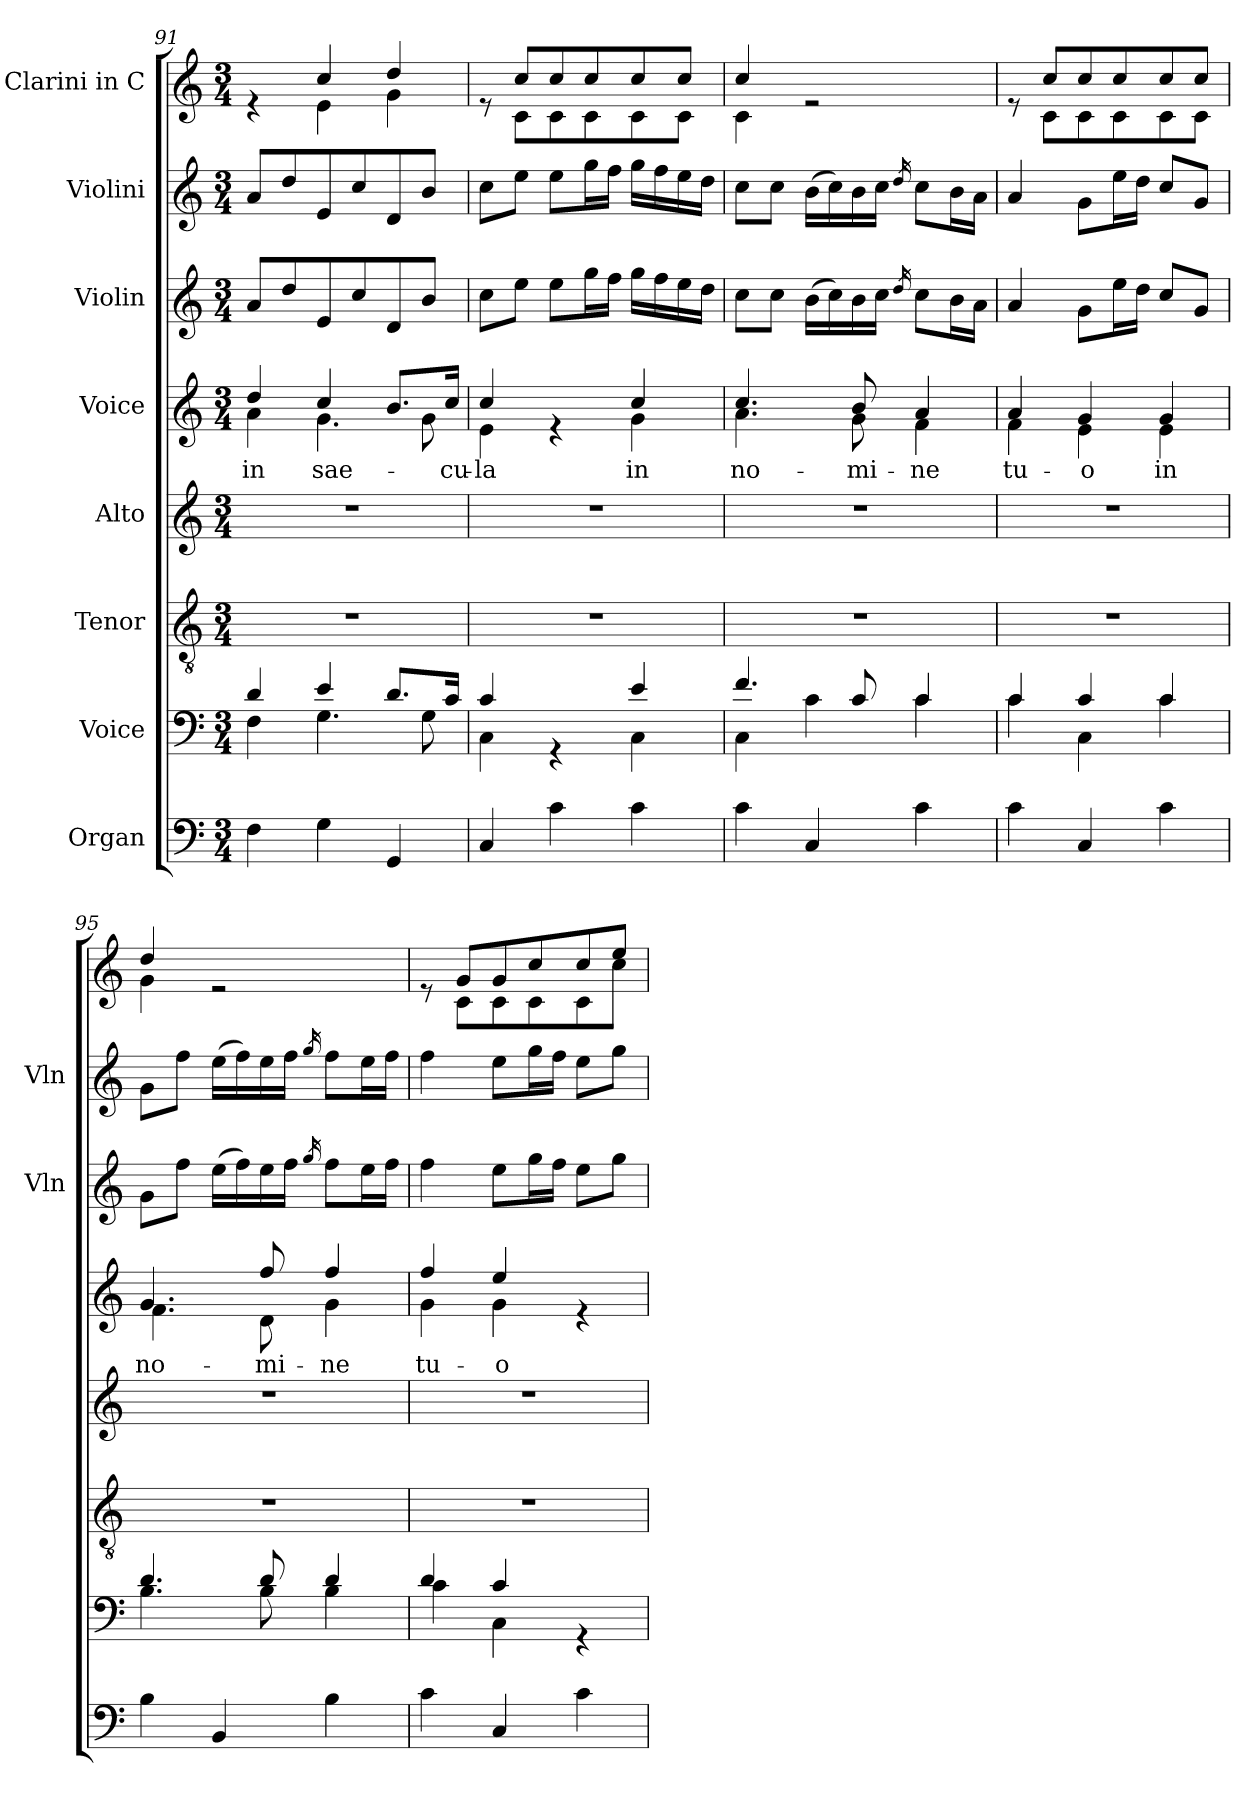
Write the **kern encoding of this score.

**kern	**kern	**kern	**kern	**kern	**text	**kern	**kern	**kern
*part8	*part7	*part6	*part5	*part4	*part4	*part3	*part2	*part1
*staff8	*staff7	*staff6	*staff5	*staff4	*staff4	*staff3	*staff2	*staff1
*I"Organ	*I"Voice	*I"Tenor	*I"Alto	*I"Voice	*	*I"Violin	*I"Violini	*I"Clarini in C
*	*	*	*	*	*	*I'Vln	*I'Vln	*
!!LO:LB:g=z
*clefF4	*clefF4	*clefGv2	*clefG2	*clefG2	*	*clefG2	*clefG2	*clefG2
*k[]	*k[]	*k[]	*k[]	*k[]	*	*k[]	*k[]	*k[]
*M3/4	*M3/4	*M3/4	*M3/4	*M3/4	*	*M3/4	*M3/4	*M3/4
=91	=91	=91	=91	=91	=91	=91	=91	=91
*	*^	*	*	*	*	*	*	*
!	!	!	!	!	!	!LO:LY:b	!	!	!
*	*	*	*	*	*^	*	*	*	*^
4F\	4d/	4F\	2.r	2.r	4dd/	4a\	in	8a/L	8a/L	4re	4ryy
.	.	.	.	.	.	.	.	8dd/	8dd/	.	.
!	!	!	!	!	!	!	!LO:LY:b	!	!	!	!
4G\	4e/	4.G\	.	.	4cc/	4.g\	sae-	8e/	8e/	4cc/	4e\
.	.	.	.	.	.	.	.	8cc/	8cc/	.	.
4GG/	8.d/L	.	.	.	8.b/L	.	.	8d/	8d/	4dd/	4g\
.	.	8G\	.	.	.	8g\	.	8b/J	8b/J	.	.
!	!	!	!	!	!	!	!LO:LY:b	!	!	!	!
.	16c/Jk	.	.	.	16cc/Jk	.	-cu-	.	.	.	.
=92	=92	=92	=92	=92	=92	=92	=92	=92	=92	=92	=92
!	!	!	!	!	!	!	!LO:LY:b	!	!	!	!
4C/	4c/	4C\	2.r	2.r	4cc/	4e\	-la	8cc\L	8cc\L	8re	8ryy
.	.	.	.	.	.	.	.	8ee\J	8ee\J	8cc/L	8c\L
4c\	4rGG	4ryy	.	.	4re	4ryy	.	8ee\L	8ee\L	8cc/	8c\
.	.	.	.	.	.	.	.	16gg\L	16gg\L	8cc/	8c\
.	.	.	.	.	.	.	.	16ff\JJ	16ff\JJ	.	.
!	!	!	!	!	!	!	!LO:LY:b	!	!	!	!
4c\	4e/	4C\	.	.	4cc/	4g\	in	16gg\LL	16gg\LL	8cc/	8c\
.	.	.	.	.	.	.	.	16ff\	16ff\	.	.
.	.	.	.	.	.	.	.	16ee\	16ee\	8cc/J	8c\J
.	.	.	.	.	.	.	.	16dd\JJ	16dd\JJ	.	.
=93	=93	=93	=93	=93	=93	=93	=93	=93	=93	=93	=93
!	!	!	!	!	!	!	!LO:LY:b	!	!	!	!
4c\	4.f/	4C\	2.r	2.r	4.cc/	4.a\	no-	8cc\L	8cc\L	4cc/	4c\
.	.	.	.	.	.	.	.	8cc\J	8cc\J	.	.
4C/	.	4c\	.	.	.	.	.	(16b\LL	(16b\LL	2re	2ryy
.	.	.	.	.	.	.	.	16cc\)	16cc\)	.	.
!	!	!	!	!	!	!	!LO:LY:b	!	!	!	!
.	8c/	.	.	.	8b/	8g\	-mi-	16b\	16b\	.	.
.	.	.	.	.	.	.	.	16cc\JJ	16cc\JJ	.	.
.	.	.	.	.	.	.	.	16qdd/	16qdd/	.	.
!	!	!	!	!	!	!	!LO:LY:b	!	!	!	!
4c\	4c/	4c\	.	.	4a/	4f\	-ne	8cc\L	8cc\L	.	.
.	.	.	.	.	.	.	.	16b\L	16b\L	.	.
.	.	.	.	.	.	.	.	16a\JJ	16a\JJ	.	.
=94	=94	=94	=94	=94	=94	=94	=94	=94	=94	=94	=94
!	!	!	!	!	!	!	!LO:LY:b	!	!	!	!
4c\	4c/	4c\	2.r	2.r	4a/	4f\	tu-	4a/	4a/	8re	8ryy
.	.	.	.	.	.	.	.	.	.	8cc/L	8c\L
!	!	!	!	!	!	!	!LO:LY:b	!	!	!	!
4C/	4c/	4C\	.	.	4g/	4e\	-o	8g\L	8g\L	8cc/	8c\
.	.	.	.	.	.	.	.	16ee\L	16ee\L	8cc/	8c\
.	.	.	.	.	.	.	.	16dd\JJ	16dd\JJ	.	.
!	!	!	!	!	!	!	!LO:LY:b	!	!	!	!
4c\	4c/	4c\	.	.	4g/	4e\	in	8cc/L	8cc/L	8cc/	8c\
.	.	.	.	.	.	.	.	8g/J	8g/J	8cc/J	8c\J
=95	=95	=95	=95	=95	=95	=95	=95	=95	=95	=95	=95
!	!	!	!	!	!	!	!LO:LY:b	!	!	!	!
4B\	4.d/	4.B\	2.r	2.r	4.g/	4.f\	no-	8g\L	8g\L	4dd/	4g\
.	.	.	.	.	.	.	.	8ff\J	8ff\J	.	.
4BB/	.	.	.	.	.	.	.	(16ee\LL	(16ee\LL	2re	2ryy
.	.	.	.	.	.	.	.	16ff\)	16ff\)	.	.
!	!	!	!	!	!	!	!LO:LY:b	!	!	!	!
.	8d/	8B\	.	.	8ff/	8d\	-mi-	16ee\	16ee\	.	.
.	.	.	.	.	.	.	.	16ff\JJ	16ff\JJ	.	.
.	.	.	.	.	.	.	.	16qgg/	16qgg/	.	.
!	!	!	!	!	!	!	!LO:LY:b	!	!	!	!
4B\	4d/	4B\	.	.	4ff/	4g\	-ne	8ff\L	8ff\L	.	.
.	.	.	.	.	.	.	.	16ee\L	16ee\L	.	.
.	.	.	.	.	.	.	.	16ff\JJ	16ff\JJ	.	.
!!LO:PB:g=z	!!
=96	=96	=96	=96	=96	=96	=96	=96	=96	=96	=96	=96
!	!	!	!	!	!	!	!LO:LY:b	!	!	!	!
4c\	4d/	4c\	2.r	2.r	4ff/	4g\	tu-	4ff\	4ff\	8re	8ryy
.	.	.	.	.	.	.	.	.	.	8g/L	8c\L
!	!	!	!	!	!	!	!LO:LY:b	!	!	!	!
4C/	4c/	4C\	.	.	4ee/	4g\	-o	8ee\L	8ee\L	8g/	8c\
.	.	.	.	.	.	.	.	16gg\L	16gg\L	8cc/	8c\
.	.	.	.	.	.	.	.	16ff\JJ	16ff\JJ	.	.
4c\	4rGG	4ryy	.	.	4re	4ryy	.	8ee\L	8ee\L	8cc/	8c\
.	.	.	.	.	.	.	.	8gg\J	8gg\J	8ee/J	8cc\J
*	*v	*v	*	*	*v	*v	*	*	*	*v	*v
=	=	=	=	=	=	=	=	=
*-	*-	*-	*-	*-	*-	*-	*-	*-
